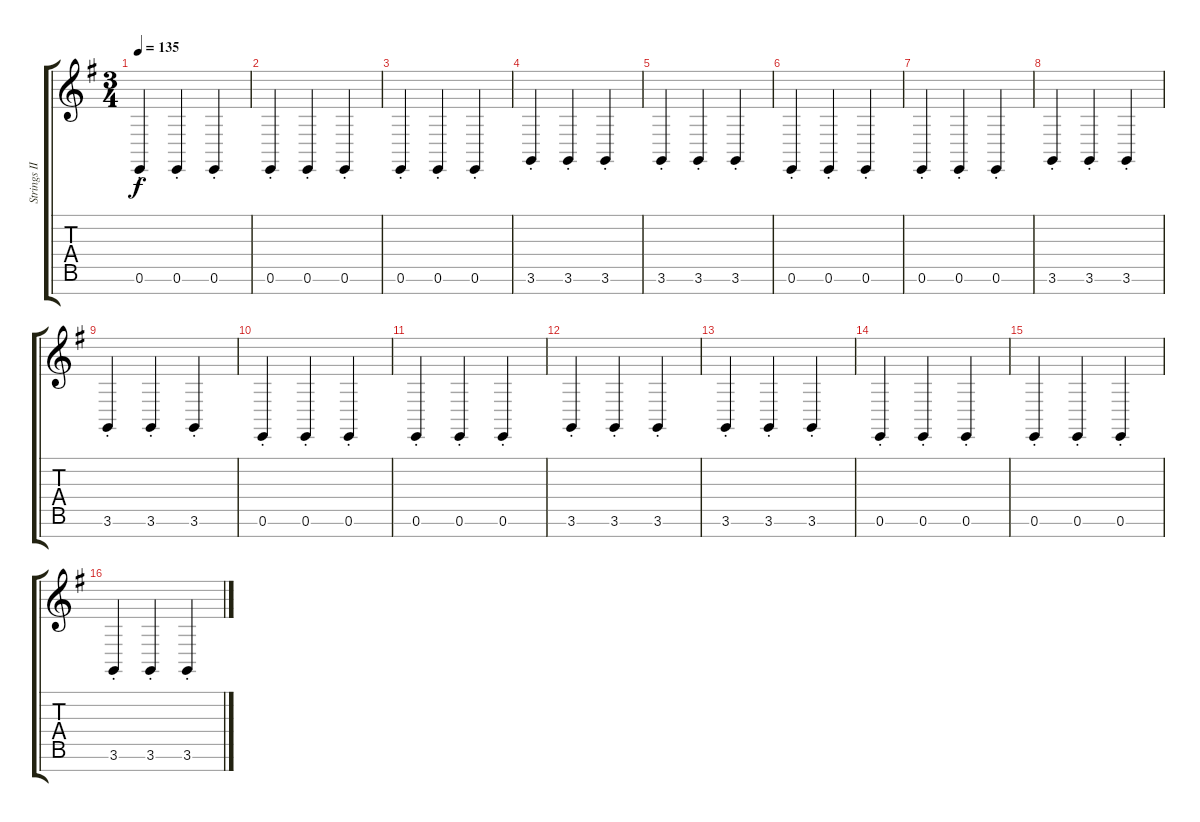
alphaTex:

\track ("Strings II" "Strings II") {instrument stringensemble1}
\staff {score tabs}
\tuning (E4 B3 G3 D3 A2 E2 B1) {hide}
\ts (3 4)
\tempo 135
\clef g2
\ks eminor
0.6{st}.4{dy f} 0.6{st}.4 0.6{st}.4 |
0.6{st}.4 0.6{st}.4 0.6{st}.4 |
0.6{st}.4 0.6{st}.4 0.6{st}.4 |
3.6{st}.4 3.6{st}.4 3.6{st}.4 |
3.6{st}.4 3.6{st}.4 3.6{st}.4 |
0.6{st}.4 0.6{st}.4 0.6{st}.4 |
0.6{st}.4 0.6{st}.4 0.6{st}.4 |
3.6{st}.4 3.6{st}.4 3.6{st}.4 |
3.6{st}.4 3.6{st}.4 3.6{st}.4 |
0.6{st}.4 0.6{st}.4 0.6{st}.4 |
0.6{st}.4 0.6{st}.4 0.6{st}.4 |
3.6{st}.4 3.6{st}.4 3.6{st}.4 |
3.6{st}.4 3.6{st}.4 3.6{st}.4 |
0.6{st}.4 0.6{st}.4 0.6{st}.4 |
0.6{st}.4 0.6{st}.4 0.6{st}.4 |
3.6{st}.4 3.6{st}.4 3.6{st}.4
